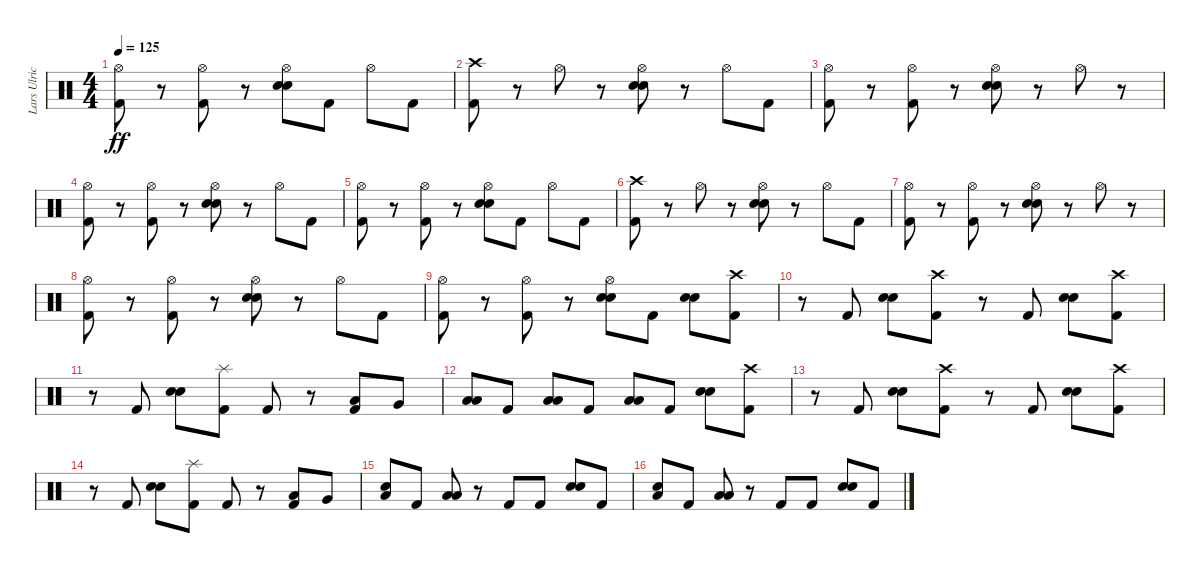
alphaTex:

\track ("Lars Ulrich" "Lars Ulric") {instrument percussion}
\staff {score}
\articulation defaults
\ts (4 4)
\tempo 125
\clef neutral
\ks c
("Hi-Hat (open)" "Kick (hit) 2").8{dy ff} r.8 ("Hi-Hat (open)" "Kick (hit) 2").8 r.8 ("Hi-Hat (open)" "Electric Snare (hit)" "Electric Snare (hit)").8 "Kick (hit) 2".8 "Hi-Hat (open)".8 "Kick (hit) 2".8 |
("Crash high (hit)" "Kick (hit) 2").8 r.8 "Hi-Hat (open)".8 r.8 ("Hi-Hat (open)" "Electric Snare (hit)" "Electric Snare (hit)").8 r.8 "Hi-Hat (open)".8 "Kick (hit) 2".8 |
("Hi-Hat (open)" "Kick (hit) 2").8 r.8 ("Hi-Hat (open)" "Kick (hit) 2").8 r.8 ("Hi-Hat (open)" "Electric Snare (hit)" "Electric Snare (hit)").8 r.8 "Hi-Hat (open)".8 r.8 |
("Hi-Hat (open)" "Kick (hit) 2").8 r.8 ("Hi-Hat (open)" "Kick (hit) 2").8 r.8 ("Hi-Hat (open)" "Electric Snare (hit)" "Electric Snare (hit)").8 r.8 "Hi-Hat (open)".8 "Kick (hit) 2".8 |
("Hi-Hat (open)" "Kick (hit) 2").8 r.8 ("Hi-Hat (open)" "Kick (hit) 2").8 r.8 ("Hi-Hat (open)" "Electric Snare (hit)" "Electric Snare (hit)").8 "Kick (hit) 2".8 "Hi-Hat (open)".8 "Kick (hit) 2".8 |
("Crash high (hit)" "Kick (hit) 2").8 r.8 "Hi-Hat (open)".8 r.8 ("Hi-Hat (open)" "Electric Snare (hit)" "Electric Snare (hit)").8 r.8 "Hi-Hat (open)".8 "Kick (hit) 2".8 |
("Hi-Hat (open)" "Kick (hit) 2").8 r.8 ("Hi-Hat (open)" "Kick (hit) 2").8 r.8 ("Hi-Hat (open)" "Electric Snare (hit)" "Electric Snare (hit)").8 r.8 "Hi-Hat (open)".8 r.8 |
("Hi-Hat (open)" "Kick (hit) 2").8 r.8 ("Hi-Hat (open)" "Kick (hit) 2").8 r.8 ("Hi-Hat (open)" "Electric Snare (hit)" "Electric Snare (hit)").8 r.8 "Hi-Hat (open)".8 "Kick (hit) 2".8 |
("Hi-Hat (open)" "Kick (hit) 2").8 r.8 ("Hi-Hat (open)" "Kick (hit) 2").8 r.8 ("Hi-Hat (open)" "Electric Snare (hit)" "Electric Snare (hit)").8 "Kick (hit) 2".8 ("Electric Snare (hit)" "Electric Snare (hit)").8{bd 240} ("Crash high (hit)" "Kick (hit) 2").8 |
r.8 "Kick (hit) 2".8 ("Electric Snare (hit)" "Electric Snare (hit)").8{bd 240} ("Crash high (hit)" "Kick (hit) 2").8 r.8 "Kick (hit) 2".8 ("Electric Snare (hit)" "Electric Snare (hit)").8{bd 240} ("Crash high (hit)" "Kick (hit) 2").8 |
r.8 "Kick (hit) 2".8 ("Electric Snare (hit)" "Electric Snare (hit)").8{bd 240} ("Splash (hit)" "Kick (hit) 2").8 "Kick (hit) 2".8 r.8 ("Low Floor Tom (hit)" "Kick (hit) 2").8 "Very Low Tom (hit)".8 |
("Low Tom (hit)" "Low Tom (hit)").8 "Kick (hit) 2".8 ("Low Tom (hit)" "Low Tom (hit)").8 "Kick (hit) 2".8 ("Low Tom (hit)" "Low Tom (hit)").8 "Kick (hit) 2".8 ("Electric Snare (hit)" "Electric Snare (hit)").8{bd 240} ("Crash high (hit)" "Kick (hit) 2").8 |
r.8 "Kick (hit) 2".8 ("Electric Snare (hit)" "Electric Snare (hit)").8{bd 240} ("Crash high (hit)" "Kick (hit) 2").8 r.8 "Kick (hit) 2".8 ("Electric Snare (hit)" "Electric Snare (hit)").8{bd 240} ("Crash high (hit)" "Kick (hit) 2").8 |
r.8 "Kick (hit) 2".8 ("Electric Snare (hit)" "Electric Snare (hit)").8{bd 240} ("Splash (hit)" "Kick (hit) 2").8 "Kick (hit) 2".8 r.8 ("Low Floor Tom (hit)" "Kick (hit) 2").8 "Very Low Tom (hit)".8 |
("Electric Snare (hit)" "Low Tom (hit)").8 "Kick (hit) 2".8 ("Low Tom (hit)" "Low Tom (hit)").8 r.8 "Kick (hit) 2".8 "Kick (hit) 2".8 ("Electric Snare (hit)" "Electric Snare (hit)").8{bd 240} "Kick (hit) 2".8 |
("Electric Snare (hit)" "Low Tom (hit)").8 "Kick (hit) 2".8 ("Low Tom (hit)" "Low Tom (hit)").8 r.8 "Kick (hit) 2".8 "Kick (hit) 2".8 ("Electric Snare (hit)" "Electric Snare (hit)").8{bd 240} "Kick (hit) 2".8
